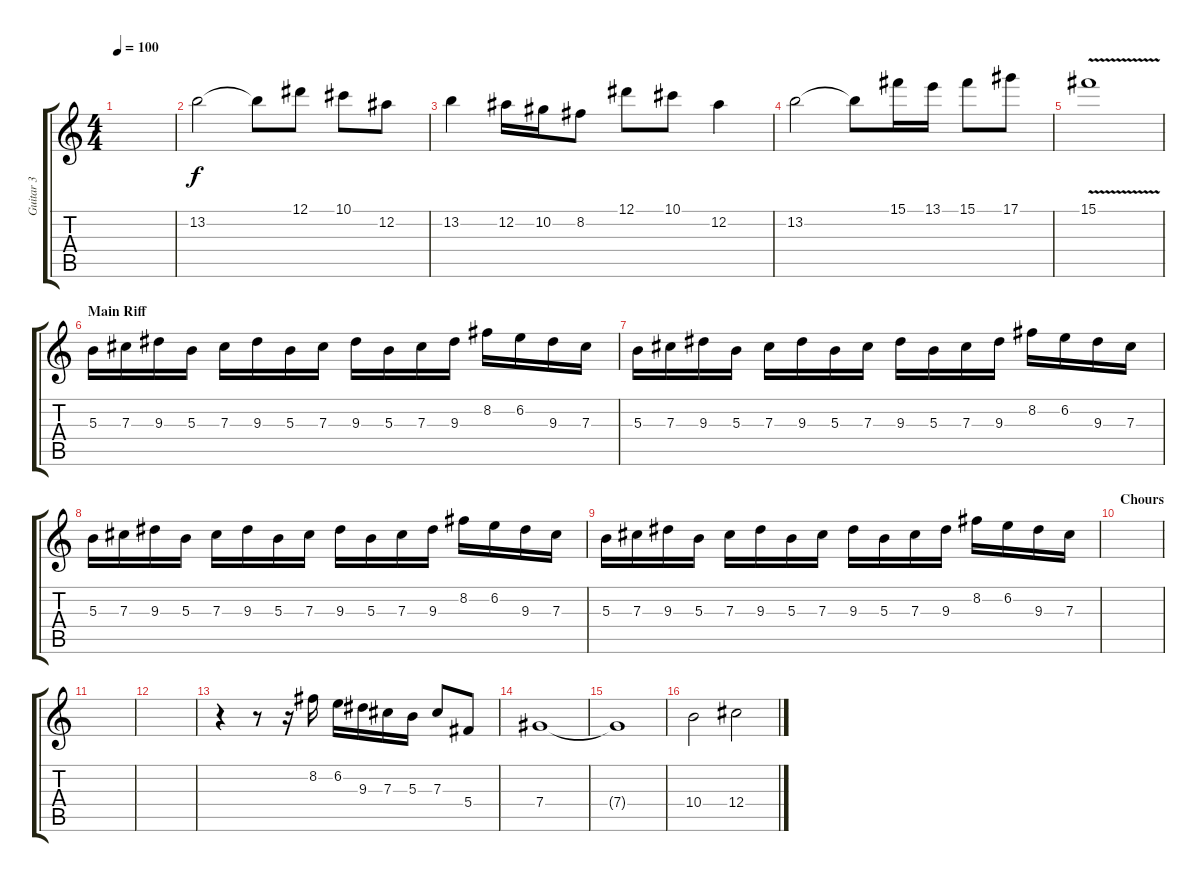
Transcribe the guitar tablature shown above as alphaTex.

\track ("Guitar 3" "Guitar 3") {instrument distortionguitar}
\staff {score tabs}
\tuning (Eb4 Bb3 Gb3 Db3 Ab2 Eb2) {hide}
\ts (4 4)
\tempo 100
\clef g2
\ks c
|
13.2.2 13.2{t}.8 12.1.8 10.1.8 12.2.8 |
13.2.4 12.2.16 10.2.16 8.2.8 12.1.8 10.1.8 12.2.4 |
13.2.2 13.2{t}.8 15.1.16 13.1.16 15.1.8 17.1.8 |
15.1{v}.1 |
\section ("" "Main Riff")
5.3.16 7.3.16 9.3.16 5.3.16 7.3.16 9.3.16 5.3.16 7.3.16 9.3.16 5.3.16 7.3.16 9.3.16 8.2.16 6.2.16 9.3.16 7.3.16 |
5.3.16 7.3.16 9.3.16 5.3.16 7.3.16 9.3.16 5.3.16 7.3.16 9.3.16 5.3.16 7.3.16 9.3.16 8.2.16 6.2.16 9.3.16 7.3.16 |
5.3.16 7.3.16 9.3.16 5.3.16 7.3.16 9.3.16 5.3.16 7.3.16 9.3.16 5.3.16 7.3.16 9.3.16 8.2.16 6.2.16 9.3.16 7.3.16 |
5.3.16 7.3.16 9.3.16 5.3.16 7.3.16 9.3.16 5.3.16 7.3.16 9.3.16 5.3.16 7.3.16 9.3.16 8.2.16 6.2.16 9.3.16 7.3.16 |
\section ("" "Chours")
|
|
|
r.4 r.8 r.16 8.2.16 6.2.16 9.3.16 7.3.16 5.3.16 7.3.8 5.4.8 |
7.4.1 |
7.4{t}.1 |
10.4.2 12.4.2
